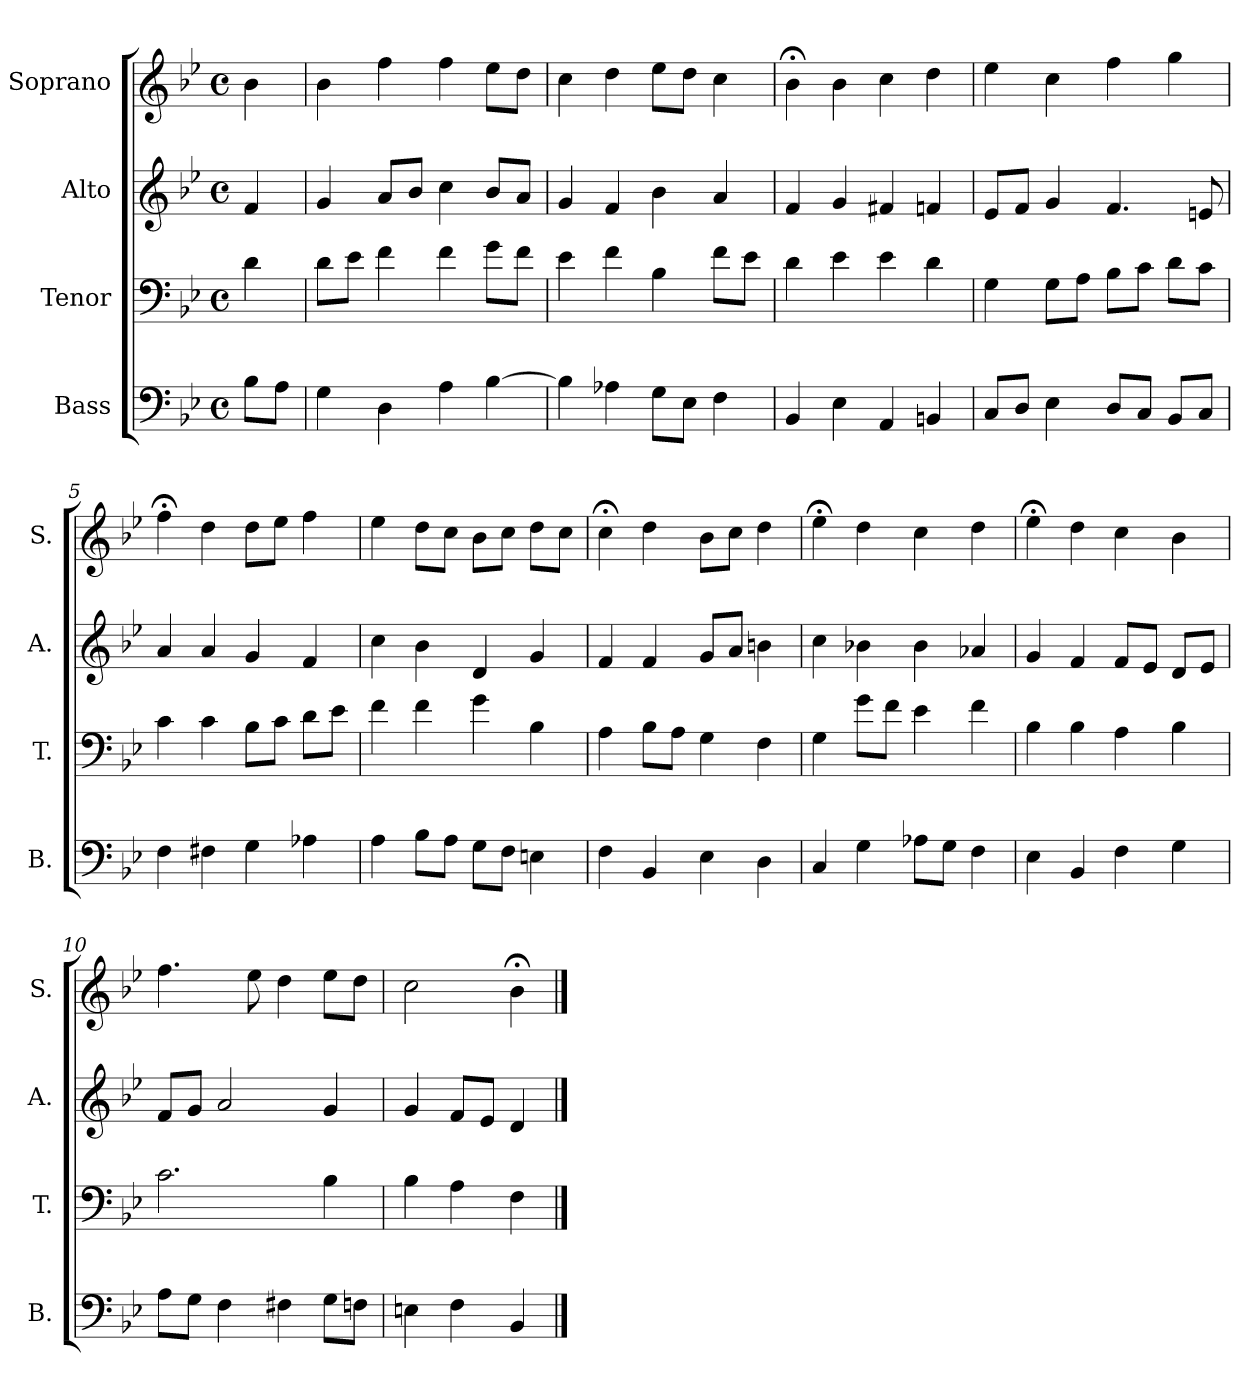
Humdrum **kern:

**kern	**kern	**kern	**kern
*part4	*part3	*part2	*part1
*staff4	*staff3	*staff2	*staff1
*I"Bass	*I"Tenor	*I"Alto	*I"Soprano
*I'B.	*I'T.	*I'A.	*I'S.
*clefF4	*clefF4	*clefG2	*clefG2
*k[b-e-]	*k[b-e-]	*k[b-e-]	*k[b-e-]
*B-:	*B-:	*B-:	*B-:
*M4/4	*M4/4	*M4/4	*M4/4
*met(c)	*met(c)	*met(c)	*met(c)
=	=	=	=
8B-\L	4d\	4f/	4b-\
8A\J	.	.	.
=1	=1	=1	=1
4G\	8d\L	4g/	4b-\
.	8e-\J	.	.
4D\	4f\	8a/L	4ff\
.	.	8b-/J	.
4A\	4f\	4cc\	4ff\
[4B-\	8g\L	8b-/L	8ee-\L
.	8f\J	8a/J	8dd\J
=2	=2	=2	=2
4B-\]	4e-\	4g/	4cc\
4A-X\	4f\	4f/	4dd\
8G\L	4B-\	4b-\	8ee-\L
8E-\J	.	.	8dd\J
4F\	8f\L	4a/	4cc\
.	8e-\J	.	.
=3	=3	=3	=3
4BB-/	4d\	4f/	4b-;<\
4E-\	4e-\	4g/	4b-\
4AA/	4e-\	4f#X/	4cc\
4BBn/	4d\	4fn/	4dd\
!!LO:LB:g=z
=4	=4	=4	=4
8C/L	4G\	8e-/L	4ee-\
8D/J	.	8f/J	.
4E-\	8G\L	4g/	4cc\
.	8A\J	.	.
8D/L	8B-\L	4.f/	4ff\
8C/J	8c\J	.	.
8BB-/L	8d\L	.	4gg\
8C/J	8c\J	8en/	.
=5	=5	=5	=5
4F\	4c\	4a/	4ff;<\
4F#X\	4c\	4a/	4dd\
4G\	8B-\L	4g/	8dd\L
.	8c\J	.	8ee-\J
4A-X\	8d\L	4f/	4ff\
.	8e-\J	.	.
=6	=6	=6	=6
4A\	4f\	4cc\	4ee-\
8B-\L	4f\	4b-\	8dd\L
8A\J	.	.	8cc\J
8G\L	4g\	4d/	8b-\L
8F\J	.	.	8cc\J
4En\	4B-\	4g/	8dd\L
.	.	.	8cc\J
=7	=7	=7	=7
4F\	4A\	4f/	4cc;<\
4BB-/	8B-\L	4f/	4dd\
.	8A\J	.	.
4E-\	4G\	8g/L	8b-\L
.	.	8a/J	8cc\J
4D\	4F\	4bn\	4dd\
!!LO:LB:g=z
=8	=8	=8	=8
4C/	4G\	4cc\	4ee-;<\
4G\	8g\L	4b-X\	4dd\
.	8f\J	.	.
8A-X\L	4e-\	4b-\	4cc\
8G\J	.	.	.
4F\	4f\	4a-X/	4dd\
=9	=9	=9	=9
4E-\	4B-\	4g/	4ee-;<\
4BB-/	4B-\	4f/	4dd\
4F\	4A\	8f/L	4cc\
.	.	8e-/J	.
4G\	4B-\	8d/L	4b-\
.	.	8e-/J	.
=10	=10	=10	=10
8A\L	2.c\	8f/L	4.ff\
8G\J	.	8g/J	.
4F\	.	2a/	.
.	.	.	8ee-\
4F#X\	.	.	4dd\
8G\L	4B-\	4g/	8ee-\L
8Fn\J	.	.	8dd\J
=11	=11	=11	=11
4En\	4B-\	4g/	2cc\
4F\	4A\	8f/L	.
.	.	8e-/J	.
4BB-/	4F\	4d/	4b-;<\
==	==	==	==
*-	*-	*-	*-
